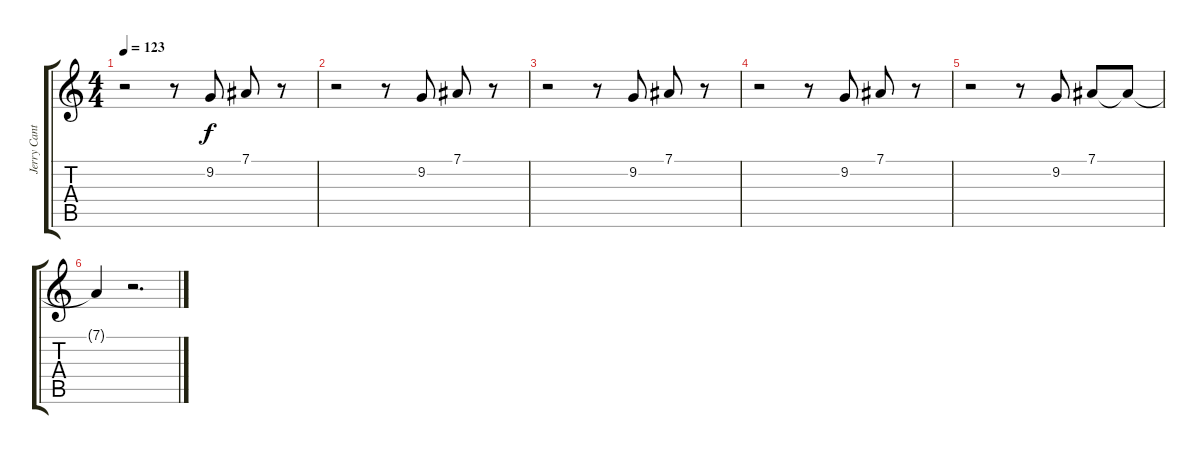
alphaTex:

\track ("Jerry Cantrell - Backing Vocals/Chorus" "Jerry Cant") {instrument synthvoice}
\staff {score tabs}
\tuning (Eb4 Bb3 Gb3 Db3 Ab2 Eb2) {hide}
\ts (4 4)
\tempo 123
\clef g2
\ks c
r.2{dy f} r.8 9.2.8 7.1.8 r.8 |
r.2 r.8 9.2.8 7.1.8 r.8 |
r.2 r.8 9.2.8 7.1.8 r.8 |
r.2 r.8 9.2.8 7.1.8 r.8 |
r.2 r.8 9.2.8 7.1.8 7.1{t}.8 |
7.1{t}.4 r.2{d}
